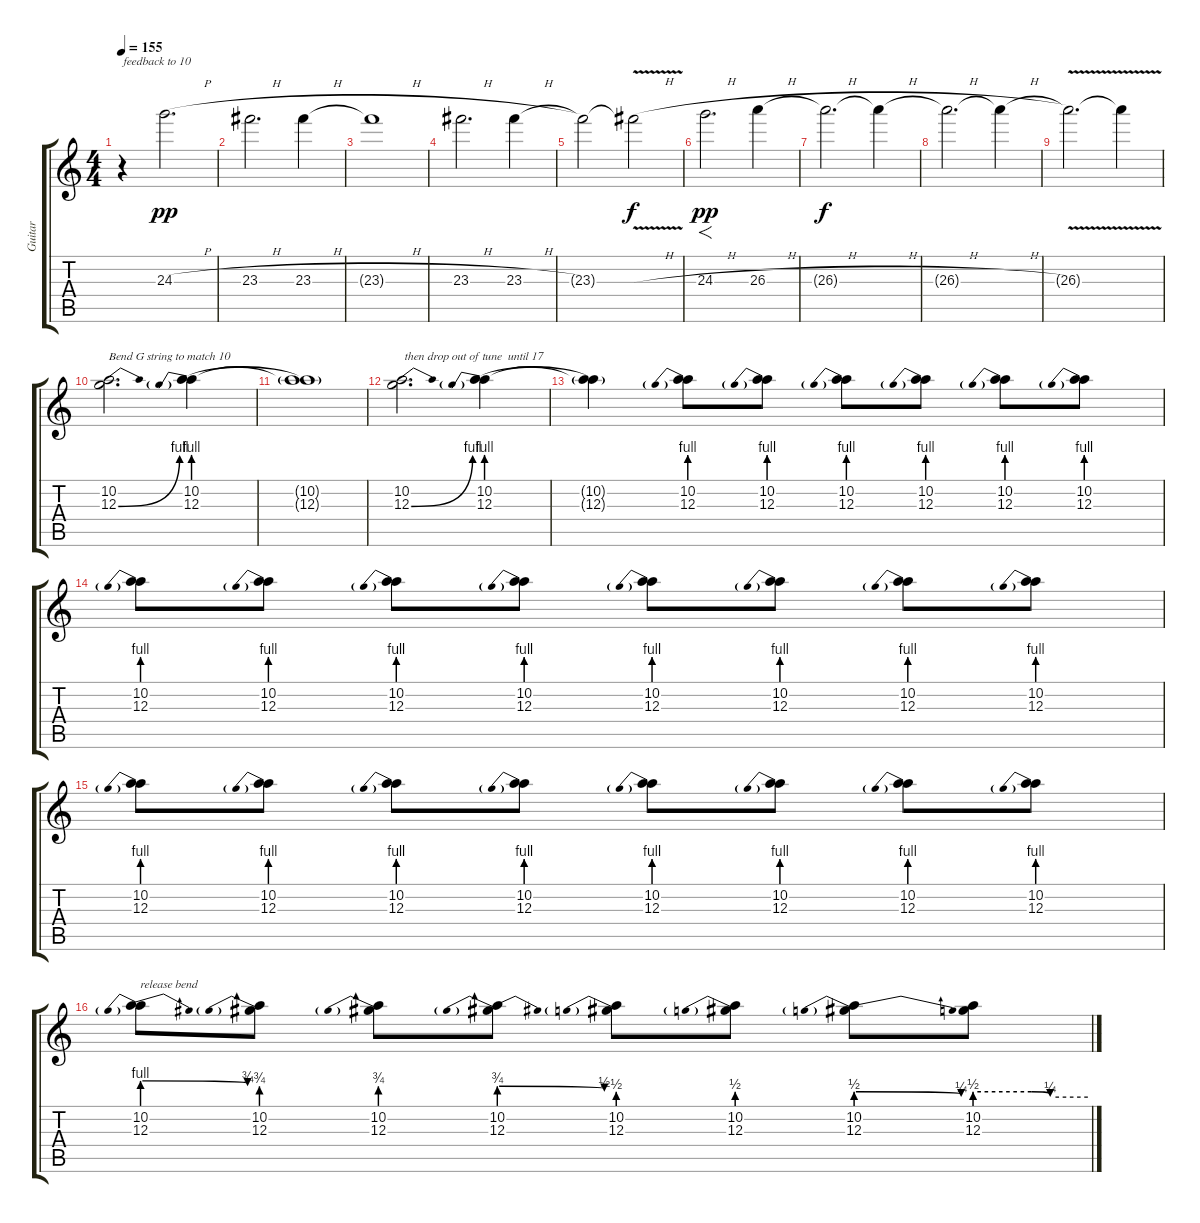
\track ("Guitar              " "Guitar    ") {instrument distortionguitar}
\staff {score tabs}
\tuning (E4 B3 G3 D3 A2 D2) {hide}
\ts (4 4)
\tempo 155
\clef g2
\ks c
r.4{txt "feedback to 10" dy pp volume 0 instrument distortionguitar} 24.3{h}.2{d volume 9} |
23.3{h}.2{d} 23.3{h}.4 |
23.3{h t}.1 |
23.3{h}.2{d} 23.3{h}.4 |
23.3{t}.2 23.3{v h t}.2{dy f} |
24.3{h}.2{f d dy pp} 26.3{h}.4 |
26.3{h t}.2{d dy f} 26.3{h t}.4 |
26.3{h t}.2{d} 26.3{h t}.4 |
26.3{v t}.2{d} 26.3{v t}.4 |
(10.2 12.3{be (bend 0 0 60 4)}).2{d txt "Bend G string to match 10" volume 14} (10.2 12.3{be (prebend 0 4 60 4)}).4 |
(10.2{t} 12.3{t}).1 |
(10.2 12.3{be (bend 0 0 60 4)}).2{d txt " then drop out of tune  until 17"} (10.2 12.3{be (prebend 0 4 60 4)}).4 |
(10.2{t} 12.3{t}).4 (10.2 12.3{be (prebend 0 4 60 4)}).8 (10.2 12.3{be (prebend 0 4 60 4)}).8 (10.2 12.3{be (prebend 0 4 60 4)}).8 (10.2 12.3{be (prebend 0 4 60 4)}).8 (10.2 12.3{be (prebend 0 4 60 4)}).8 (10.2 12.3{be (prebend 0 4 60 4)}).8 |
(10.2 12.3{be (prebend 0 4 60 4)}).8 (10.2 12.3{be (prebend 0 4 60 4)}).8 (10.2 12.3{be (prebend 0 4 60 4)}).8 (10.2 12.3{be (prebend 0 4 60 4)}).8 (10.2 12.3{be (prebend 0 4 60 4)}).8 (10.2 12.3{be (prebend 0 4 60 4)}).8 (10.2 12.3{be (prebend 0 4 60 4)}).8 (10.2 12.3{be (prebend 0 4 60 4)}).8 |
(10.2 12.3{be (prebend 0 4 60 4)}).8 (10.2 12.3{be (prebend 0 4 60 4)}).8 (10.2 12.3{be (prebend 0 4 60 4)}).8 (10.2 12.3{be (prebend 0 4 60 4)}).8 (10.2 12.3{be (prebend 0 4 60 4)}).8 (10.2 12.3{be (prebend 0 4 60 4)}).8 (10.2 12.3{be (prebend 0 4 60 4)}).8 (10.2 12.3{be (prebend 0 4 60 4)}).8 |
(10.2 12.3{be (prebendrelease 0 4 60 3)}).8{txt "release bend"} (10.2 12.3{be (prebend 0 3 60 3)}).8 (10.2 12.3{be (prebend 0 3 60 3)}).8 (10.2 12.3{be (prebendrelease 0 3 60 2)}).8 (10.2 12.3{be (prebend 0 2 60 2)}).8 (10.2 12.3{be (prebend 0 2 60 2)}).8 (10.2 12.3{be (prebendrelease 0 2 60 1)}).8 (10.2 12.3{be (custom 0 2 30 2 40 1 60 1)}).8
